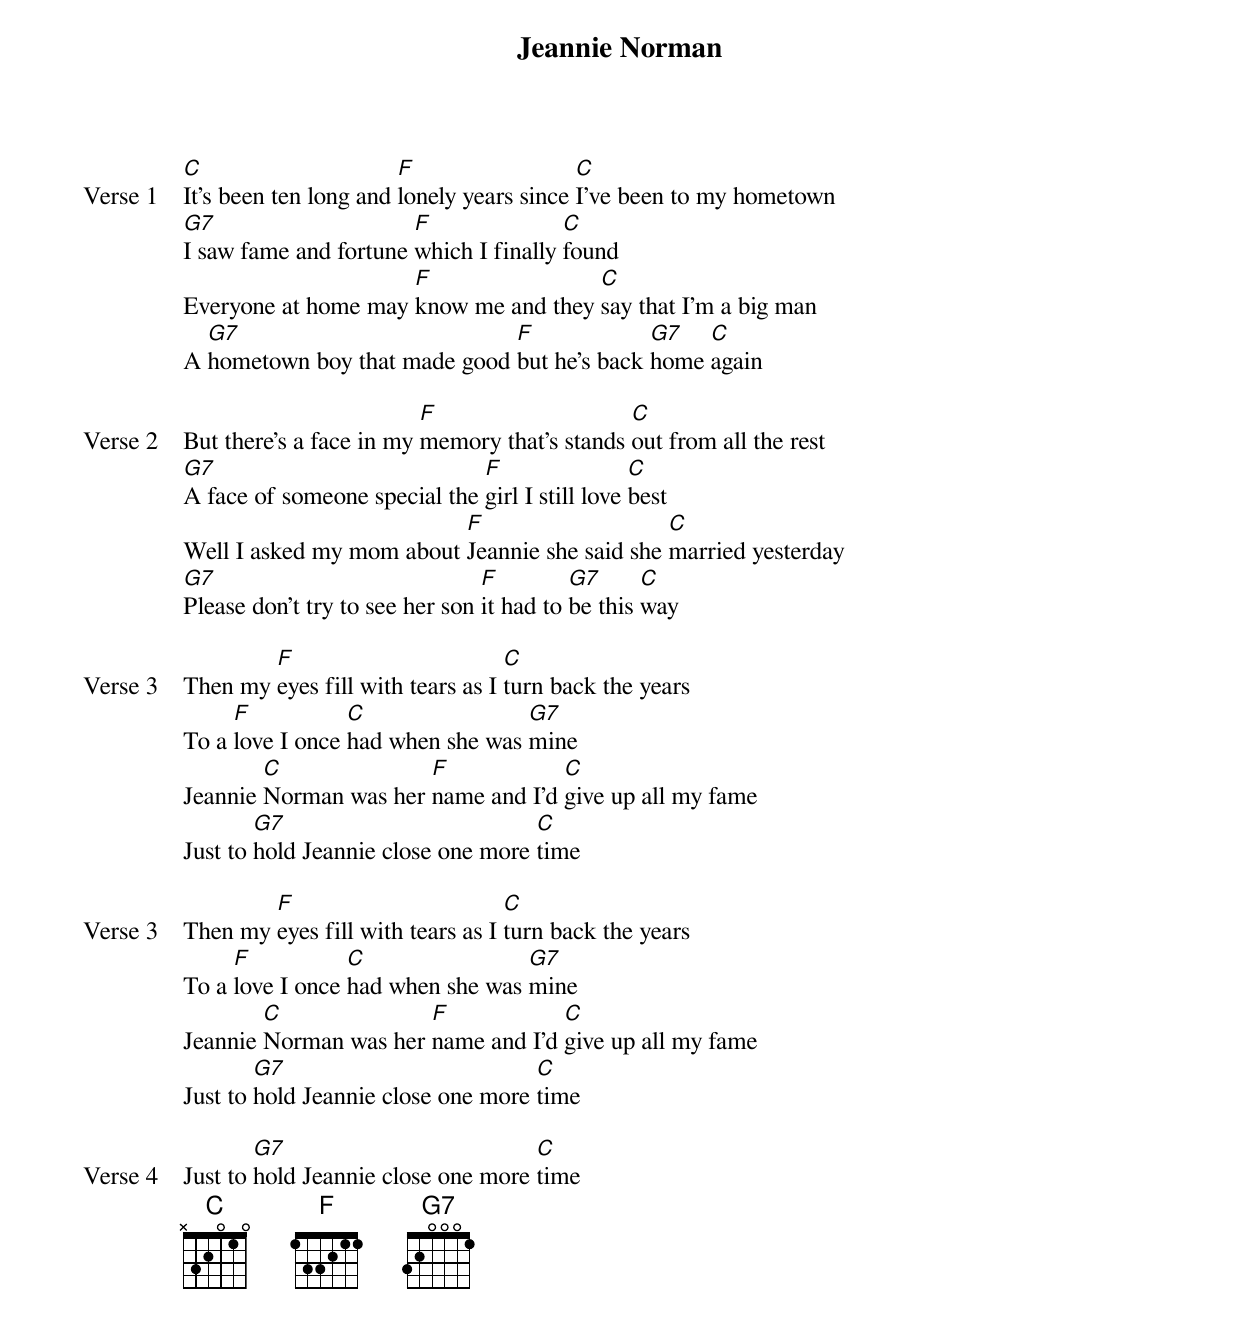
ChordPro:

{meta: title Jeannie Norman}
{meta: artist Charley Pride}
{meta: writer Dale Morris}

{start_of_verse: Verse 1}
[C]It's been ten long and [F]lonely years since [C]I've been to my hometown
[G7]I saw fame and fortune [F]which I finally [C]found
Everyone at home may [F]know me and they [C]say that I'm a big man
A [G7]hometown boy that made good [F]but he's back [G7]home [C]again
{end_of_verse}

{start_of_verse: Verse 2}
But there's a face in my [F]memory that's stands [C]out from all the rest
[G7]A face of someone special the [F]girl I still love [C]best
Well I asked my mom about [F]Jeannie she said she [C]married yesterday
[G7]Please don't try to see her son [F]it had to [G7]be this [C]way
{end_of_verse}

{start_of_verse: Verse 3}
Then my [F]eyes fill with tears as I [C]turn back the years
To a [F]love I once [C]had when she was [G7]mine
Jeannie [C]Norman was her [F]name and I'd [C]give up all my fame
Just to [G7]hold Jeannie close one more [C]time
{end_of_verse}

{start_of_verse: Verse 3}
Then my [F]eyes fill with tears as I [C]turn back the years
To a [F]love I once [C]had when she was [G7]mine
Jeannie [C]Norman was her [F]name and I'd [C]give up all my fame
Just to [G7]hold Jeannie close one more [C]time
{end_of_verse}

{start_of_verse: Verse 4}
Just to [G7]hold Jeannie close one more [C]time
{end_of_verse}
